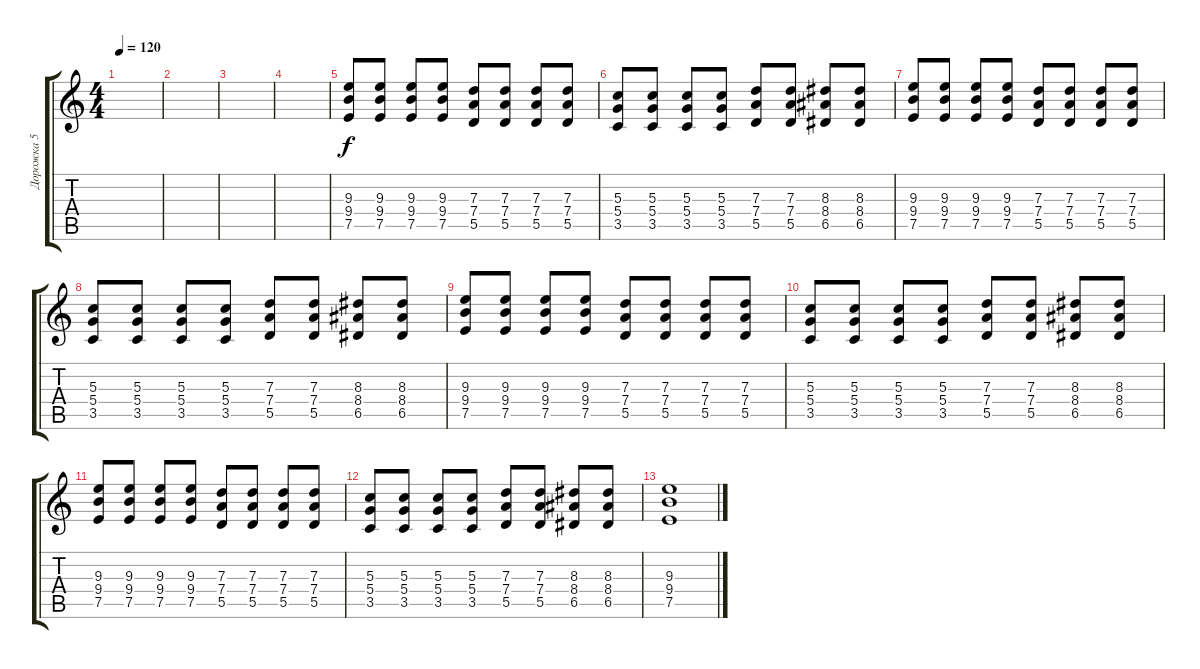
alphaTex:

\track ("Дорожка 5" "Дорожка 5") {instrument distortionguitar}
\staff {score tabs}
\tuning (E4 B3 G3 D3 A2 E2) {hide}
\ts (4 4)
\tempo 120
\clef g2
\ks c
|
|
|
|
(9.3 9.4 7.5).8 (9.3 9.4 7.5).8 (9.3 9.4 7.5).8 (9.3 9.4 7.5).8 (7.3 7.4 5.5).8 (7.3 7.4 5.5).8 (7.3 7.4 5.5).8 (7.3 7.4 5.5).8 |
(5.3 5.4 3.5).8 (5.3 5.4 3.5).8 (5.3 5.4 3.5).8 (5.3 5.4 3.5).8 (7.3 7.4 5.5).8 (7.3 7.4 5.5).8 (8.3 8.4 6.5).8 (8.3 8.4 6.5).8 |
(9.3 9.4 7.5).8 (9.3 9.4 7.5).8 (9.3 9.4 7.5).8 (9.3 9.4 7.5).8 (7.3 7.4 5.5).8 (7.3 7.4 5.5).8 (7.3 7.4 5.5).8 (7.3 7.4 5.5).8 |
(5.3 5.4 3.5).8 (5.3 5.4 3.5).8 (5.3 5.4 3.5).8 (5.3 5.4 3.5).8 (7.3 7.4 5.5).8 (7.3 7.4 5.5).8 (8.3 8.4 6.5).8 (8.3 8.4 6.5).8 |
(9.3 9.4 7.5).8 (9.3 9.4 7.5).8 (9.3 9.4 7.5).8 (9.3 9.4 7.5).8 (7.3 7.4 5.5).8 (7.3 7.4 5.5).8 (7.3 7.4 5.5).8 (7.3 7.4 5.5).8 |
(5.3 5.4 3.5).8 (5.3 5.4 3.5).8 (5.3 5.4 3.5).8 (5.3 5.4 3.5).8 (7.3 7.4 5.5).8 (7.3 7.4 5.5).8 (8.3 8.4 6.5).8 (8.3 8.4 6.5).8 |
(9.3 9.4 7.5).8 (9.3 9.4 7.5).8 (9.3 9.4 7.5).8 (9.3 9.4 7.5).8 (7.3 7.4 5.5).8 (7.3 7.4 5.5).8 (7.3 7.4 5.5).8 (7.3 7.4 5.5).8 |
(5.3 5.4 3.5).8 (5.3 5.4 3.5).8 (5.3 5.4 3.5).8 (5.3 5.4 3.5).8 (7.3 7.4 5.5).8 (7.3 7.4 5.5).8 (8.3 8.4 6.5).8 (8.3 8.4 6.5).8 |
(9.3 9.4 7.5).1
